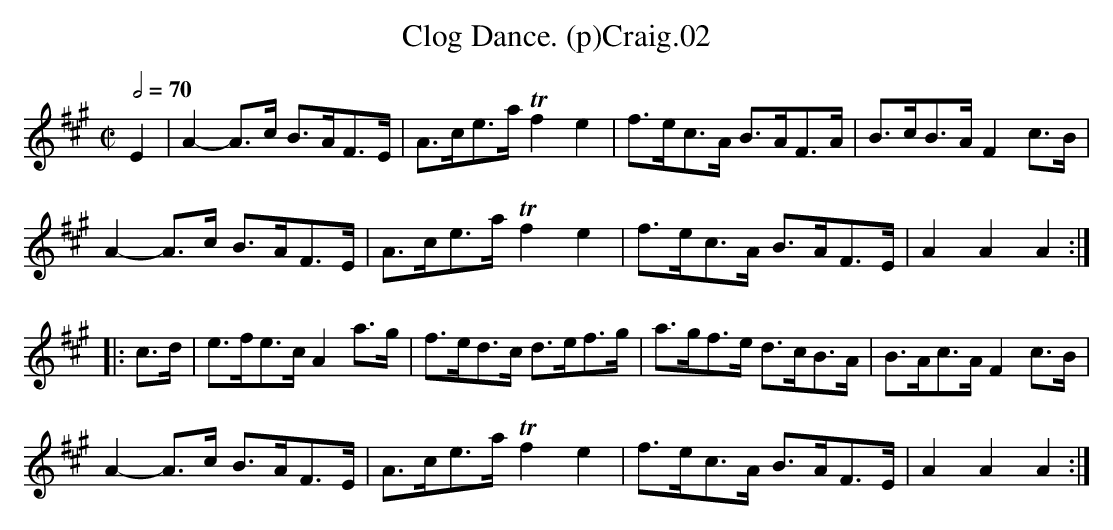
X:1
T:Clog Dance. (p)Craig.02
M:C|
L:1/8
Q:1/2=70
K:A
E2 | A2- A>c B>AF>E | A>ce>a Tf2e2 | f>ec>A B>AF>A | B>cB>A F2 c>B |
A2- A>c B>AF>E | A>ce>a Tf2e2 | f>ec>A B>AF>E | A2A2A2:|
|:c>d | e>fe>c A2 a>g | f>ed>c d>ef>g | a>gf>e d>cB>A | B>Ac>A F2 c>B |
A2- A>c B>AF>E | A>ce>a Tf2e2 | f>ec>A B>AF>E | A2A2A2:|
